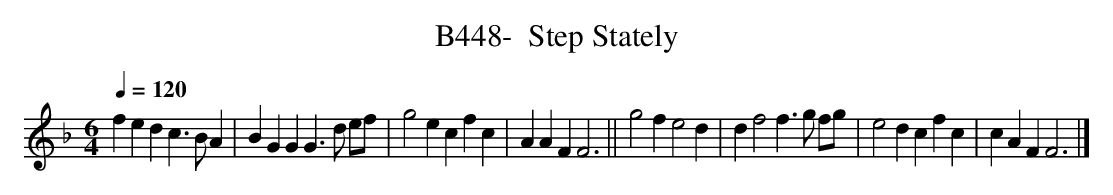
X:1
T:B448-  Step Stately
Q:1/4=120
L:1/4
M:6/4
K:F
fedc3/2B/A|BGGG3/2d/ e/f/|g2ecfc|AAFF3||\
g2fe2d|df2f3/2g/ f/g/|e2dcfc|cAFF3|]
